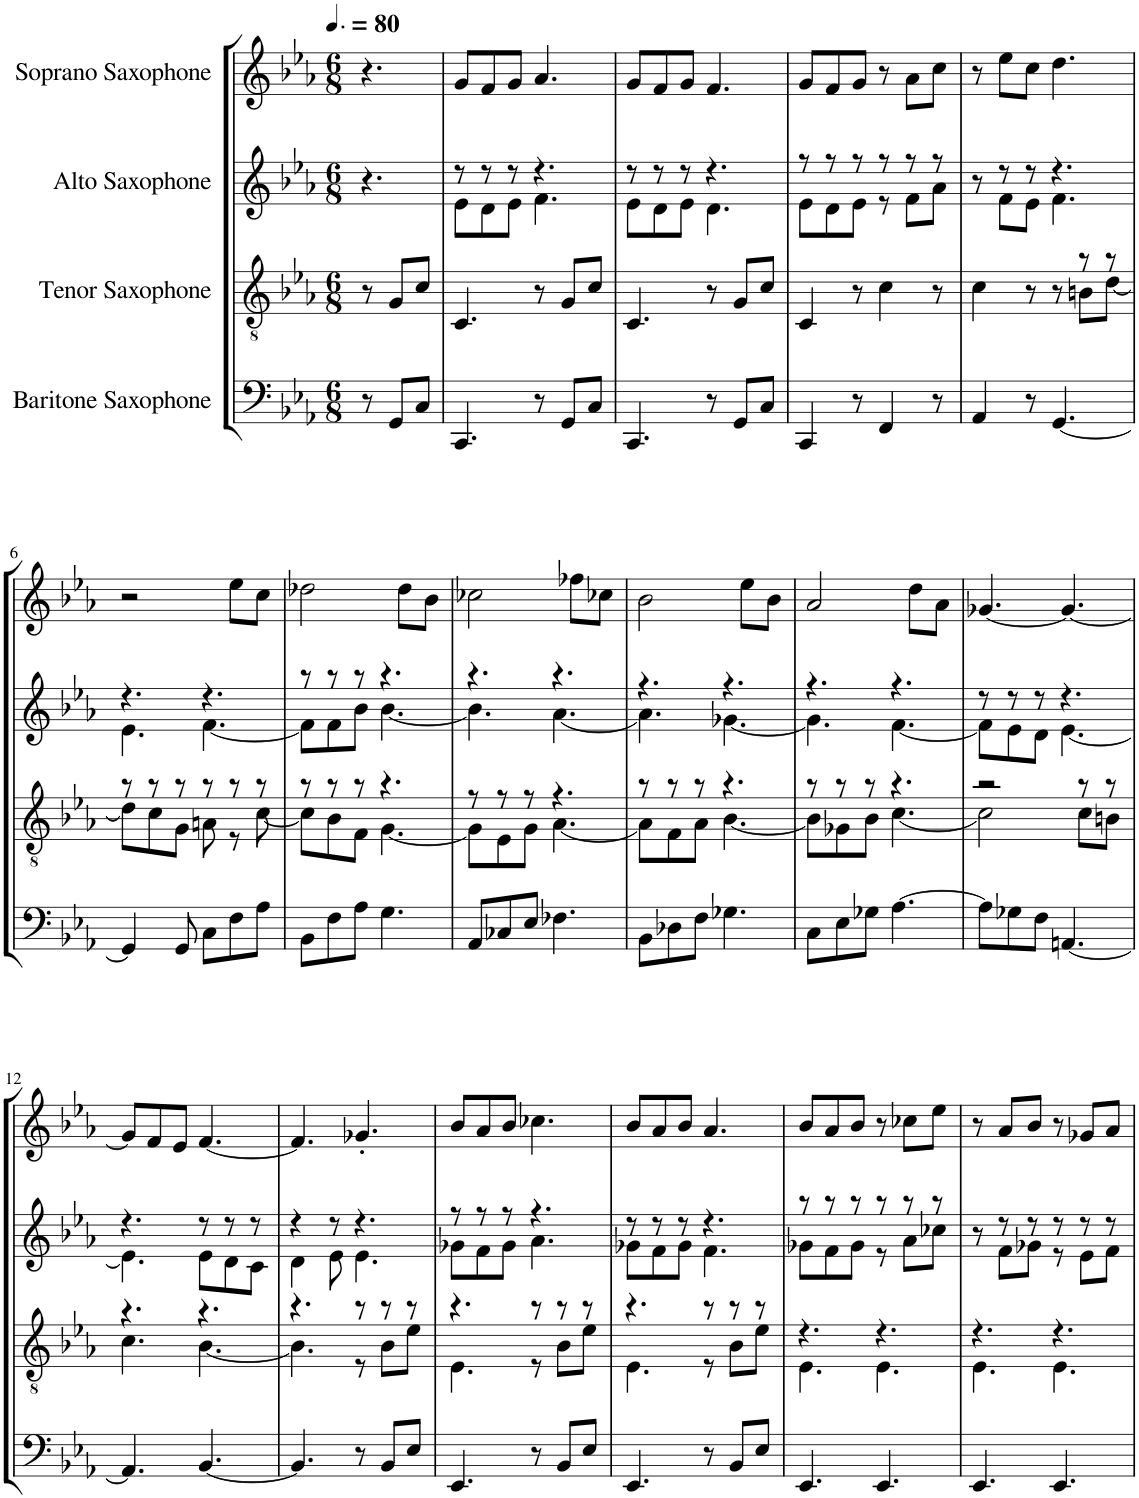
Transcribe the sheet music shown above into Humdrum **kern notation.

**kern	**kern	**kern	**kern
*part4	*part3	*part2	*part1
*staff4	*staff3	*staff2	*staff1
*I"Baritone Saxophone	*I"Tenor Saxophone	*I"Alto Saxophone	*I"Soprano Saxophone
*I'Bar Sax	*I'T Sax	*I'A Sax	*
*clefF4	*clefGv2	*clefG2	*clefG2
*ITrd12c21	*ITrd8c14	*ITrd5c9	*
*k[b-e-a-]	*k[b-e-a-]	*k[b-e-a-]	*k[b-e-a-]
*M6/8	*M6/8	*M6/8	*M6/8
*MM120	*MM120	*MM120	*MM120
=1	=1	=1	=1
8r	8r	4.r	4.r
8GG/L	8G/L	.	.
8C/J	8c/J	.	.
=2	=2	=2	=2
*	*	*^	*
4.CC/	4.C/	8r	8e-\L	8g/L
.	.	8r	8d\	8f/
.	.	8r	8e-\J	8g/J
8r	8r	4.r	4.f\	4.a-/
8GG/L	8G/L	.	.	.
8C/J	8c/J	.	.	.
=3	=3	=3	=3	=3
4.CC/	4.C/	8r	8e-\L	8g/L
.	.	8r	8d\	8f/
.	.	8r	8e-\J	8g/J
8r	8r	4.r	4.d\	4.f/
8GG/L	8G/L	.	.	.
8C/J	8c/J	.	.	.
=4	=4	=4	=4	=4
4CC/	4C/	8r	8e-\L	8g/L
.	.	8r	8d\	8f/
8r	8r	8r	8e-\J	8g/J
4FF/	4c\	8r	8r	8r
.	.	8r	8f\L	8a-\L
8r	8r	8r	8a-\J	8cc\J
=5	=5	=5	=5	=5
*	*^	*	*	*
4AA-/	4c\	2ryy	8r	8ryy	8r
.	.	.	8r	8f\L	8ee-\L
8r	8r	.	8r	8e-\J	8cc\J
[4.GG/	8r	.	4.r	4.f\	4.dd\
.	8r	8Bn\L	.	.	.
.	8r	[8d\J	.	.	.
!!LO:LB:g=z
=6	=6	=6	=6	=6	=6
4GG/]	8r	8d\L]	4.r	4.e-\	2r
.	8r	8c\	.	.	.
8GG/	8r	8G\J	.	.	.
8C\L	8r	8An\	4.r	[4.f\	.
8F\	8r	8r	.	.	8ee-\L
8A-\J	8r	[8c\	.	.	8cc\J
=7	=7	=7	=7	=7	=7
8BB-\L	8r	8c\L]	8r	8f\L]	2dd-X\
8F\	8r	8B-\	8r	8f\	.
8A-\J	8r	8F\J	8r	8b-\J	.
4.G\	4.r	[4.G\	4.r	[4.b-\	.
.	.	.	.	.	8dd-\L
.	.	.	.	.	8b-\J
=8	=8	=8	=8	=8	=8
8AA-/L	8r	8G\L]	4.r	4.b-\]	2cc-X\
8C-X/	8r	8E-\	.	.	.
8E-/J	8r	8G\J	.	.	.
4.F-X\	4.r	[4.A-\	4.r	[4.a-\	.
.	.	.	.	.	8ff-X\L
.	.	.	.	.	8cc-X\J
=9	=9	=9	=9	=9	=9
8BB-\L	8r	8A-\L]	4.r	4.a-\]	2b-\
8D-X\	8r	8F\	.	.	.
8F\J	8r	8A-\J	.	.	.
4.G-X\	4.r	[4.B-\	4.r	[4.g-X\	.
.	.	.	.	.	8ee-\L
.	.	.	.	.	8b-\J
=10	=10	=10	=10	=10	=10
8C\L	8r	8B-\L]	4.r	4.g-\]	2a-/
8E-\	8r	8G-X\	.	.	.
8G-X\J	8r	8B-\J	.	.	.
[4.A-\	4.r	[4.c\	4.r	[4.f\	.
.	.	.	.	.	8dd\L
.	.	.	.	.	8a-\J
=11	=11	=11	=11	=11	=11
8A-\L]	2r	2c\]	8r	8f\L]	[4.g-X/
8G-X\	.	.	8r	8e-\	.
8F\J	.	.	8r	8d\J	.
[4.AAn/	.	.	4.r	[4.e-\	4.g-/_
.	8r	8c\L	.	.	.
.	8r	8Bn\J	.	.	.
!!LO:LB:g=z
=12	=12	=12	=12	=12	=12
4.AA/]	4.r	4.c\	4.r	4.e-\]	8g-/L]
.	.	.	.	.	8f/
.	.	.	.	.	8e-/J
[4.BB-/	4.r	[4.B-\	8r	8e-\L	[4.f/
.	.	.	8r	8d\	.
.	.	.	8r	8c\J	.
=13	=13	=13	=13	=13	=13
4.BB-/]	4.r	4.B-\]	4r	4d\	4.f/]
.	.	.	8r	8e-\	.
8r	8r	8r	4.r	4.e-\	4.g-X'/
8BB-/L	8r	8B-\L	.	.	.
8E-/J	8r	8e-\J	.	.	.
=14	=14	=14	=14	=14	=14
4.EE-/	4.r	4.E-\	8r	8g-X\L	8b-/L
.	.	.	8r	8f\	8a-/
.	.	.	8r	8g-\J	8b-/J
8r	8r	8r	4.r	4.a-\	4.cc-X\
8BB-/L	8r	8B-\L	.	.	.
8E-/J	8r	8e-\J	.	.	.
=15	=15	=15	=15	=15	=15
4.EE-/	4.r	4.E-\	8r	8g-X\L	8b-/L
.	.	.	8r	8f\	8a-/
.	.	.	8r	8g-\J	8b-/J
8r	8r	8r	4.r	4.f\	4.a-/
8BB-/L	8r	8B-\L	.	.	.
8E-/J	8r	8e-\J	.	.	.
=16	=16	=16	=16	=16	=16
4.EE-/	4.r	4.E-\	8r	8g-X\L	8b-/L
.	.	.	8r	8f\	8a-/
.	.	.	8r	8g-\J	8b-/J
4.EE-/	4.r	4.E-\	8r	8r	8r
.	.	.	8r	8a-\L	8cc-X\L
.	.	.	8r	8cc-X\J	8ee-\J
=17	=17	=17	=17	=17	=17
4.EE-/	4.r	4.E-\	8r	8ryy	8r
.	.	.	8r	8f\L	8a-/L
.	.	.	8r	8g-X\J	8b-/J
4.EE-/	4.r	4.E-\	8r	8r	8r
.	.	.	8r	8e-\L	8g-X/L
.	.	.	8r	8f\J	8a-/J
*	*v	*v	*	*	*
*	*	*v	*v	*
=	=	=	=
*-	*-	*-	*-
